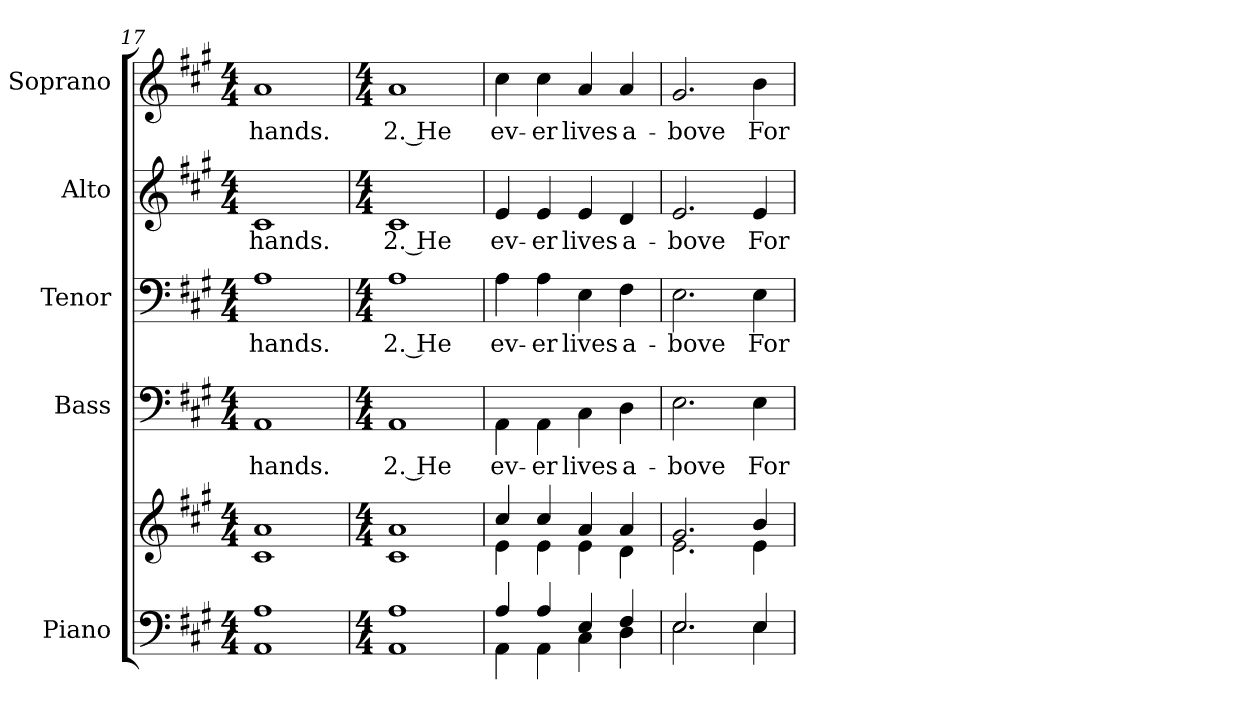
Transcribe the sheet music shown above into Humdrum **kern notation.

**kern	**kern	**kern	**text	**kern	**text	**kern	**text	**kern	**text
*part5	*part5	*part4	*part4	*part3	*part3	*part2	*part2	*part1	*part1
*staff6	*staff5	*staff4	*staff4	*staff3	*staff3	*staff2	*staff2	*staff1	*staff1
*I"Piano	*	*I"Bass	*	*I"Tenor	*	*I"Alto	*	*I"Soprano	*
*I'Pno.	*	*I'B.	*	*I'T.	*	*I'A.	*	*I'S.	*
!!LO:PB:g=z
*clefF4	*clefG2	*clefF4	*	*clefF4	*	*clefG2	*	*clefG2	*
*	*	*ITrd7c12	*	*	*	*	*	*	*
*k[f#c#g#]	*k[f#c#g#]	*k[f#c#g#]	*	*k[f#c#g#]	*	*k[f#c#g#]	*	*k[f#c#g#]	*
*A:	*A:	*A:	*	*A:	*	*A:	*	*A:	*
*M4/4	*M4/4	*M4/4	*	*M4/4	*	*M4/4	*	*M4/4	*
=17	=17	=17	=17	=17	=17	=17	=17	=17	=17
*^	*^	*	*	*	*	*	*	*	*
!	!	!	!	!	!LO:LY:b:color=#000000	!	!	!	!	!	!
!	!	!	!	!	!	!	!LO:LY:b:color=#000000	!	!	!	!
!	!	!	!	!	!	!	!	!	!LO:LY:b:color=#000000	!	!
!	!	!	!	!	!	!	!	!	!	!	!LO:LY:b:color=#000000
1Ai	1AAi	1ai	1c#i	1AAAi	hands.	1Ai	hands.	1c#i	hands.	1ai	hands.
!!LO:LB:g=z
=18	=18	=18	=18	=18	=18	=18	=18	=18	=18	=18	=18
*M4/4	*	*M4/4	*	*M4/4	*	*M4/4	*	*M4/4	*	*M4/4	*
!	!	!	!	!	!LO:LY:b:color=#000000	!	!	!	!	!	!
!	!	!	!	!	!	!	!LO:LY:b:color=#000000	!	!	!	!
!	!	!	!	!	!	!	!	!	!LO:LY:b:color=#000000	!	!
!	!	!	!	!	!	!	!	!	!	!	!LO:LY:b:color=#000000
1Ai	1AAi	1ai	1c#i	1AAAi	2. He	1Ai	2. He	1c#i	2. He	1ai	2. He
=19	=19	=19	=19	=19	=19	=19	=19	=19	=19	=19	=19
!	!	!	!	!	!LO:LY:b:color=#000000	!	!	!	!	!	!
!	!	!	!	!	!	!	!LO:LY:b:color=#000000	!	!	!	!
!	!	!	!	!	!	!	!	!	!LO:LY:b:color=#000000	!	!
!	!	!	!	!	!	!	!	!	!	!	!LO:LY:b:color=#000000
4Ai/	4AAi\	4cc#i/	4ei\	4AAAi\	ev-	4Ai\	ev-	4ei/	ev-	4cc#i\	ev-
!	!	!	!	!	!LO:LY:b:color=#000000	!	!	!	!	!	!
!	!	!	!	!	!	!	!LO:LY:b:color=#000000	!	!	!	!
!	!	!	!	!	!	!	!	!	!LO:LY:b:color=#000000	!	!
!	!	!	!	!	!	!	!	!	!	!	!LO:LY:b:color=#000000
4Ai/	4AAi\	4cc#i/	4ei\	4AAAi\	-er	4Ai\	-er	4ei/	-er	4cc#i\	-er
!	!	!	!	!	!LO:LY:b:color=#000000	!	!	!	!	!	!
!	!	!	!	!	!	!	!LO:LY:b:color=#000000	!	!	!	!
!	!	!	!	!	!	!	!	!	!LO:LY:b:color=#000000	!	!
!	!	!	!	!	!	!	!	!	!	!	!LO:LY:b:color=#000000
4Ei/	4C#i\	4ai/	4ei\	4CC#i\	lives	4Ei\	lives	4ei/	lives	4ai/	lives
!	!	!	!	!	!LO:LY:b:color=#000000	!	!	!	!	!	!
!	!	!	!	!	!	!	!LO:LY:b:color=#000000	!	!	!	!
!	!	!	!	!	!	!	!	!	!LO:LY:b:color=#000000	!	!
!	!	!	!	!	!	!	!	!	!	!	!LO:LY:b:color=#000000
4F#i/	4Di\	4ai/	4di\	4DDi\	a-	4F#i\	a-	4di/	a-	4ai/	a-
=20	=20	=20	=20	=20	=20	=20	=20	=20	=20	=20	=20
!	!	!	!	!	!LO:LY:b:color=#000000	!	!	!	!	!	!
!	!	!	!	!	!	!	!LO:LY:b:color=#000000	!	!	!	!
!	!	!	!	!	!	!	!	!	!LO:LY:b:color=#000000	!	!
!	!	!	!	!	!	!	!	!	!	!	!LO:LY:b:color=#000000
2.Ei/	2.Ei\	2.g#i/	2.ei\	2.EEi\	-bove	2.Ei\	-bove	2.ei/	-bove	2.g#i/	-bove
!	!	!	!	!	!LO:LY:b:color=#000000	!	!	!	!	!	!
!	!	!	!	!	!	!	!LO:LY:b:color=#000000	!	!	!	!
!	!	!	!	!	!	!	!	!	!LO:LY:b:color=#000000	!	!
!	!	!	!	!	!	!	!	!	!	!	!LO:LY:b:color=#000000
4Ei/	4Ei\	4bi/	4ei\	4EEi\	For	4Ei\	For	4ei/	For	4bi\	For
*v	*v	*	*	*	*	*	*	*	*	*	*
*	*v	*v	*	*	*	*	*	*	*	*
=	=	=	=	=	=	=	=	=	=
*-	*-	*-	*-	*-	*-	*-	*-	*-	*-
